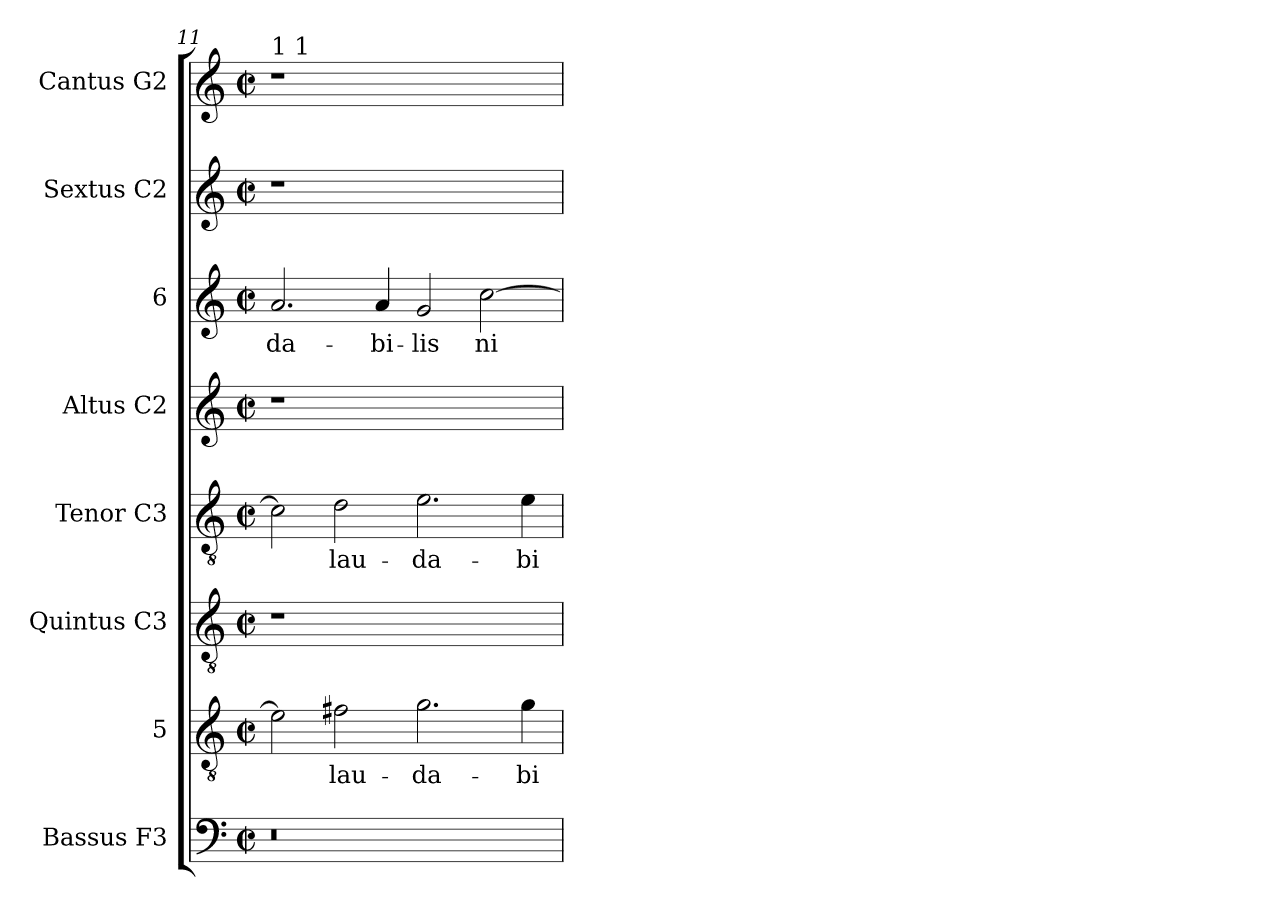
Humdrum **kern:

**kern	**kern	**text	**kern	**kern	**text	**kern	**kern	**text	**kern	**kern
*part8	*part7	*part7	*part6	*part5	*part5	*part4	*part3	*part3	*part2	*part1
*staff8	*staff7	*staff7	*staff6	*staff5	*staff5	*staff4	*staff3	*staff3	*staff2	*staff1
*I"Bassus  F3	*I"5	*	*I"Quintus  C3	*I"Tenor  C3	*	*I"Altus  C2	*I"6	*	*I"Sextus  C2	*I"Cantus  G2
*I'B	*	*	*	*I'T	*	*I'A	*	*	*	*I'C
!!LO:PB:g=z
*clefF4	*clefGv2	*	*clefGv2	*clefGv2	*	*clefG2	*clefG2	*	*clefG2	*clefG2
*k[]	*k[]	*	*k[]	*k[]	*	*k[]	*k[]	*	*k[]	*k[]
*C:	*C:	*	*C:	*C:	*	*C:	*C:	*	*C:	*C:
*M2/2	*M2/2	*	*M2/2	*M2/2	*	*M2/2	*M2/2	*	*M2/2	*M2/2
*met(c|)	*met(c|)	*	*met(c|)	*met(c|)	*	*met(c|)	*met(c|)	*	*met(c|)	*met(c|)
=11	=11	=11	=11	=11	=11	=11	=11	=11	=11	=11
!	!	!	!	!	!	!	!	!	!	!LO:TX:a:t=1 1
!	!	!LO:LY:b:cj	!	!	!LO:LY:b:cj	!	!	!LO:LY:b:cj	!	!
0r	2e\]	.	1r	2c\]	.	1r	2.a/	-da-	1r	1r
!	!	!LO:LY:b:cj	!	!	!LO:LY:b:cj	!	!	!	!	!
.	2f#X\	lau-	.	2d\	lau-	.	.	.	.	.
!	!	!	!	!	!	!	!	!LO:LY:b:cj	!	!
.	.	.	.	.	.	.	4a/	-bi-	.	.
!	!	!LO:LY:b:cj	!	!	!LO:LY:b:cj	!	!	!LO:LY:b:cj	!	!
.	2.g\	-da-	1ryy	2.e\	-da-	1ryy	2g/	-lis	1ryy	1ryy
!	!	!	!	!	!	!	!	!LO:LY:b:cj	!	!
.	.	.	.	.	.	.	[>2cc\	ni-	.	.
!	!	!LO:LY:b:cj	!	!	!LO:LY:b:cj	!	!	!	!	!
.	4g\	-bi-	.	4e\	-bi-	.	.	.	.	.
=	=	=	=	=	=	=	=	=	=	=
*-	*-	*-	*-	*-	*-	*-	*-	*-	*-	*-
